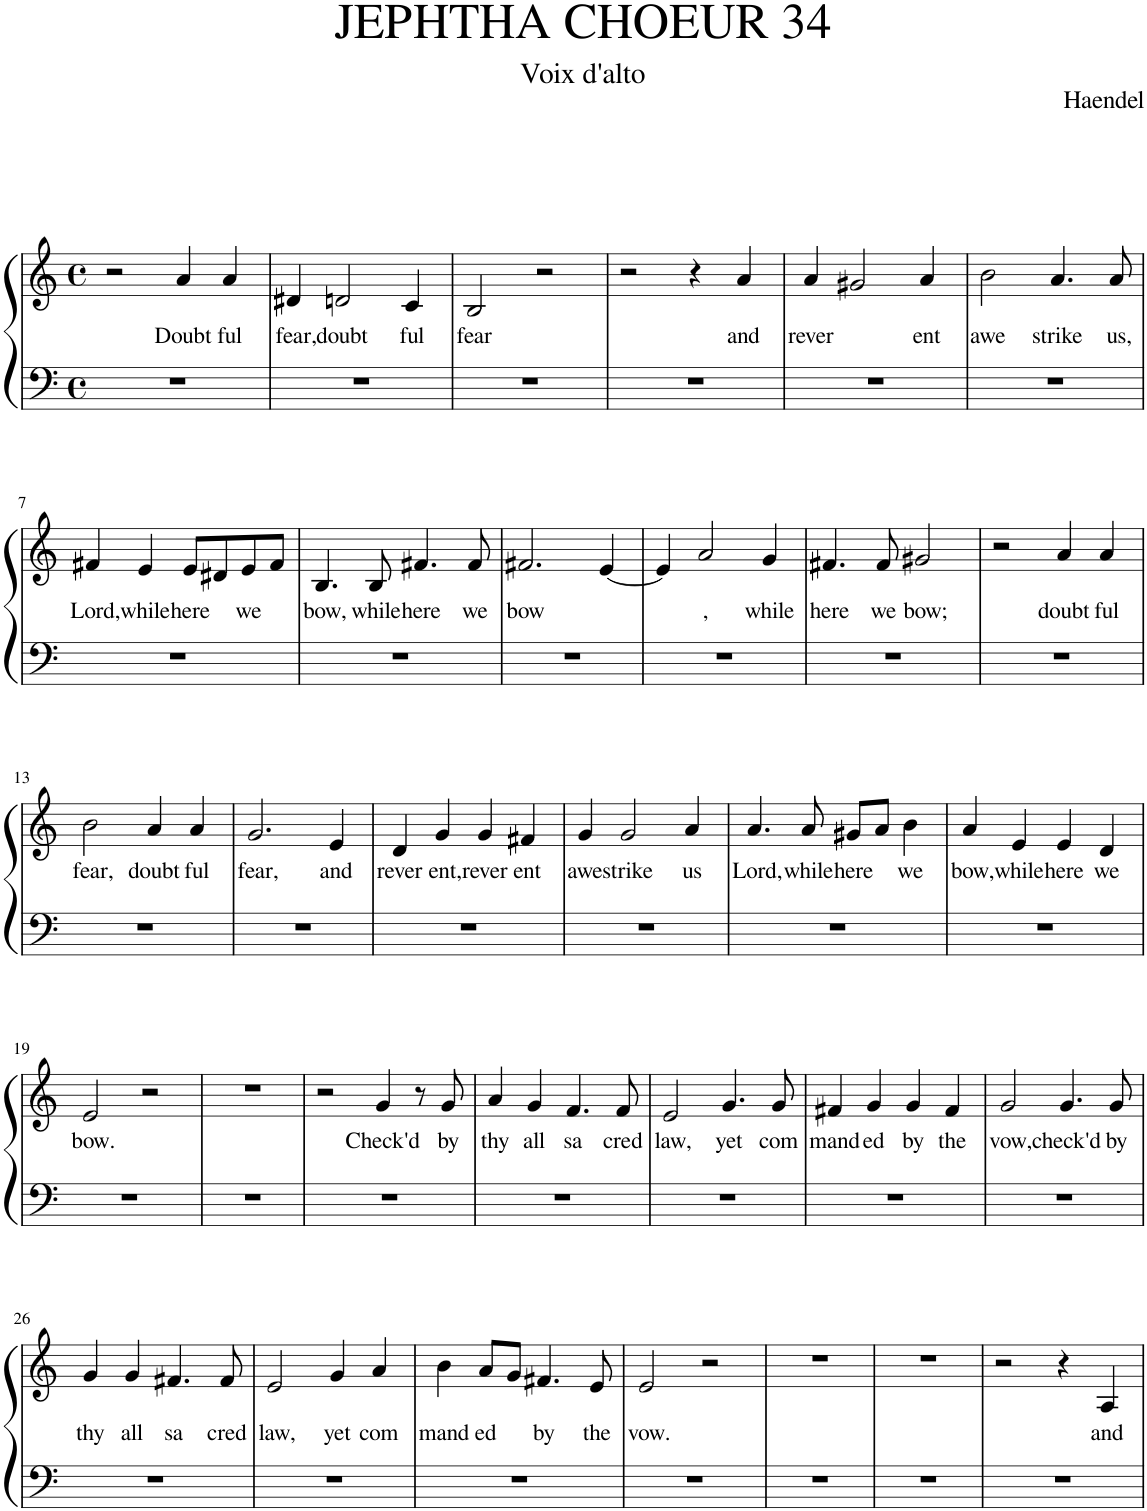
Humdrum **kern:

**kern	**kern	**text
*part1	*part1	*part1
*staff2	*staff1	*staff1
*I"Piano	*	*
*I'Pno.	*	*
*clefF4	*clefG2	*
*k[]	*k[]	*
*M4/4	*M4/4	*
*met(c)	*met(c)	*
=1	=1	=1
1r	2r	.
!	!	!LO:LY:b
.	4a/	Doubt
!	!	!LO:LY:b
.	4a/	ful
=2	=2	=2
!	!	!LO:LY:b
1r	4d#X/	fear,
!	!	!LO:LY:b
.	2dn/	doubt
!	!	!LO:LY:b
.	4c/	ful
=3	=3	=3
!	!	!LO:LY:b
1r	2B/	fear
.	2r	.
=4	=4	=4
1r	2r	.
.	4r	.
!	!	!LO:LY:b
.	4a/	and
=5	=5	=5
!	!	!LO:LY:b
1r	4a/	rever
.	2g#X/	.
!	!	!LO:LY:b
.	4a/	ent
=6	=6	=6
!	!	!LO:LY:b
1r	2b\	awe
!	!	!LO:LY:b
.	4.a/	strike
!	!	!LO:LY:b
.	8a/	us,
!!LO:LB:g=z
=7	=7	=7
!	!	!LO:LY:b
1r	4f#X/	Lord,
!	!	!LO:LY:b
.	4e/	while
!	!	!LO:LY:b
.	8e/L	here
.	8d#X/	.
!	!	!LO:LY:b
.	8e/	we
.	8f#/J	.
=8	=8	=8
!	!	!LO:LY:b
1r	4.B/	bow,
!	!	!LO:LY:b
.	8B/	while
!	!	!LO:LY:b
.	4.f#X/	here
!	!	!LO:LY:b
.	8f#/	we
=9	=9	=9
!	!	!LO:LY:b
1r	2.f#X/	bow
.	[4e/	.
=10	=10	=10
1r	4e/]	.
!	!	!LO:LY:b
.	2a/	,
!	!	!LO:LY:b
.	4g/	while
=11	=11	=11
!	!	!LO:LY:b
1r	4.f#X/	here
!	!	!LO:LY:b
.	8f#/	we
!	!	!LO:LY:b
.	2g#X/	bow;
=12	=12	=12
1r	2r	.
!	!	!LO:LY:b
.	4a/	doubt
!	!	!LO:LY:b
.	4a/	ful
!!LO:LB:g=z
=13	=13	=13
!	!	!LO:LY:b
1r	2b\	fear,
!	!	!LO:LY:b
.	4a/	doubt
!	!	!LO:LY:b
.	4a/	ful
=14	=14	=14
!	!	!LO:LY:b
1r	2.g/	fear,
!	!	!LO:LY:b
.	4e/	and
=15	=15	=15
!	!	!LO:LY:b
1r	4d/	rever
!	!	!LO:LY:b
.	4g/	ent,
!	!	!LO:LY:b
.	4g/	rever
!	!	!LO:LY:b
.	4f#X/	ent
=16	=16	=16
!	!	!LO:LY:b
1r	4g/	awe
!	!	!LO:LY:b
.	2g/	strike
!	!	!LO:LY:b
.	4a/	us
=17	=17	=17
!	!	!LO:LY:b
1r	4.a/	Lord,
!	!	!LO:LY:b
.	8a/	while
!	!	!LO:LY:b
.	8g#X/L	here
.	8a/J	.
!	!	!LO:LY:b
.	4b\	we
=18	=18	=18
!	!	!LO:LY:b
1r	4a/	bow,
!	!	!LO:LY:b
.	4e/	while
!	!	!LO:LY:b
.	4e/	here
!	!	!LO:LY:b
.	4d/	we
!!LO:LB:g=z
=19	=19	=19
!	!	!LO:LY:b
1r	2e/	bow.
.	2r	.
=20	=20	=20
1r	1r	.
=21	=21	=21
1r	2r	.
!	!	!LO:LY:b
.	4g/	Check'd
.	8r	.
!	!	!LO:LY:b
.	8g/	by
=22	=22	=22
!	!	!LO:LY:b
1r	4a/	thy
!	!	!LO:LY:b
.	4g/	all
!	!	!LO:LY:b
.	4.f/	sa
!	!	!LO:LY:b
.	8f/	cred
=23	=23	=23
!	!	!LO:LY:b
1r	2e/	law,
!	!	!LO:LY:b
.	4.g/	yet
!	!	!LO:LY:b
.	8g/	com
=24	=24	=24
!	!	!LO:LY:b
1r	4f#X/	mand
!	!	!LO:LY:b
.	4g/	ed
!	!	!LO:LY:b
.	4g/	by
!	!	!LO:LY:b
.	4f#/	the
=25	=25	=25
!	!	!LO:LY:b
1r	2g/	vow,
!	!	!LO:LY:b
.	4.g/	check'd
!	!	!LO:LY:b
.	8g/	by
!!LO:LB:g=z
=26	=26	=26
!	!	!LO:LY:b
1r	4g/	thy
!	!	!LO:LY:b
.	4g/	all
!	!	!LO:LY:b
.	4.f#X/	sa
!	!	!LO:LY:b
.	8f#/	cred
=27	=27	=27
!	!	!LO:LY:b
1r	2e/	law,
!	!	!LO:LY:b
.	4g/	yet
!	!	!LO:LY:b
.	4a/	com
=28	=28	=28
!	!	!LO:LY:b
1r	4b\	mand
!	!	!LO:LY:b
.	8a/L	ed
.	8g/J	.
!	!	!LO:LY:b
.	4.f#X/	by
!	!	!LO:LY:b
.	8e/	the
=29	=29	=29
!	!	!LO:LY:b
1r	2e/	vow.
.	2r	.
=30	=30	=30
1r	1r	.
=31	=31	=31
1r	1r	.
=32	=32	=32
1r	2r	.
.	4r	.
!	!	!LO:LY:b
.	4A/	and
=	=	=
*-	*-	*-
